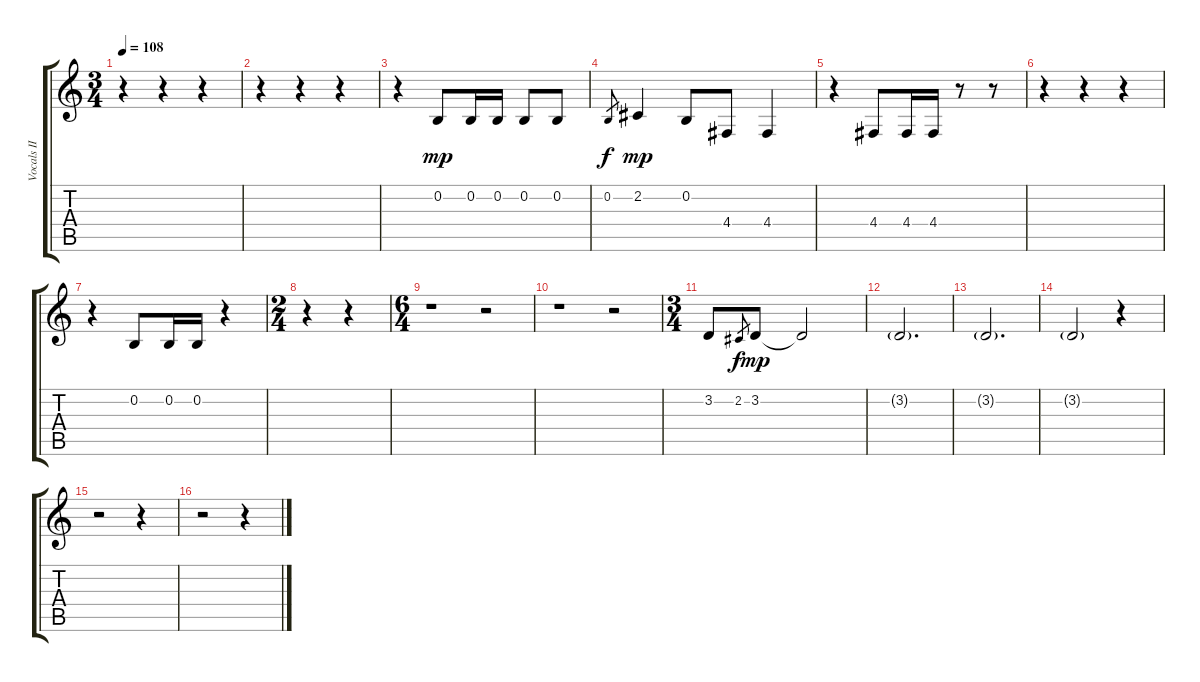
\track ("Vocals II" "Vocals II") {instrument oboe}
\staff {score tabs}
\tuning (E4 B3 G3 D3 A2 E2) {hide}
\ts (3 4)
\tempo 108
\clef g2
\ks c
r.4{dy mp} r.4 r.4 |
r.4 r.4 r.4 |
r.4 0.2.8 0.2.16 0.2.16 0.2.8 0.2.8 |
0.2.8{gr dy f} 2.2.4{dy mp} 0.2.8 4.4.8 4.4.4 |
r.4 4.4.8 4.4.16 4.4.16 r.8 r.8 |
r.4 r.4 r.4 |
r.4 0.2.8 0.2.16 0.2.16 r.4 |
\ts (2 4)
r.4 r.4 |
\ts (6 4)
r.1 r.2 |
r.1 r.2 |
\ts (3 4)
3.2.8 2.2.8{gr dy f} 3.2.8{dy mp} 3.2{t}.2 |
3.2{g}.2{d} |
3.2{g}.2{d} |
3.2{g}.2{volume 0} r.4 |
r.2 r.4{volume 16} |
r.2 r.4
